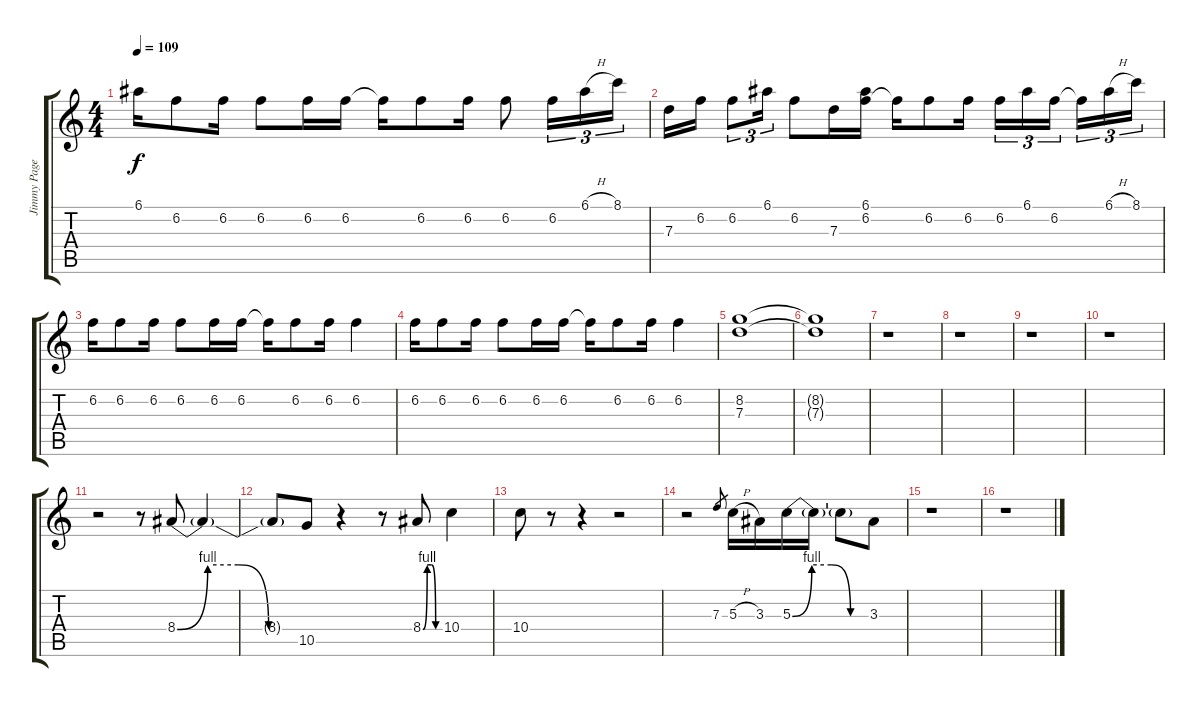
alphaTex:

\track ("Jimmy Page (Guitar 2)" "Jimmy Page") {instrument distortionguitar}
\staff {score tabs}
\tuning (E4 B3 G3 D3 A2 E2) {hide}
\ts (4 4)
\tempo 109
\clef g2
\ks c
6.1{t}.16{dy f} 6.2.8 6.2.16 6.2.8 6.2.16 6.2.16 6.2{t}.16 6.2.8 6.2.16 6.2.8 6.2.16{tu (3 2)} 6.1{h}.16{tu (3 2)} 8.1.16{tu (3 2)} |
7.3.16 6.2.16 6.2.8{tu (3 2)} 6.1.16{tu (3 2)} 6.2.8 7.3.16 (6.1 6.2).16 6.2{t}.16 6.2.8 6.2.16 6.2.16{tu (3 2)} 6.1.16{tu (3 2)} 6.2.16{tu (3 2) beam splitsecondary} 6.2{t}.16{tu (3 2)} 6.1{h}.16{tu (3 2)} 8.1.16{tu (3 2)} |
6.2.16 6.2.8 6.2.16 6.2.8 6.2.16 6.2.16 6.2{t}.16 6.2.8 6.2.16 6.2.4 |
6.2.16 6.2.8 6.2.16 6.2.8 6.2.16 6.2.16 6.2{t}.16 6.2.8 6.2.16 6.2.4 |
(8.2 7.3).1 |
(8.2{t} 7.3{t}).1 |
r.1 |
r.1 |
r.1 |
r.1 |
r.2 r.8 8.4{be (custom 0 0 15 4 30 4 45 0 60 0)}.8 8.4{t}.4 |
8.4{t}.8 10.5.8 r.4 r.8 8.4{be (custom 0 0 15 4 30 4 45 0 60 0)}.8 10.4.4 |
10.4.8 r.8 r.4 r.2 |
r.2 7.3.8{gr} 5.3{h}.16 3.3.16 5.3{be (custom 0 0 15 4 30 4 45 0 60 0)}.16 5.3{t}.16 5.3{t}.8 3.3.8 |
r.1 |
r.1
